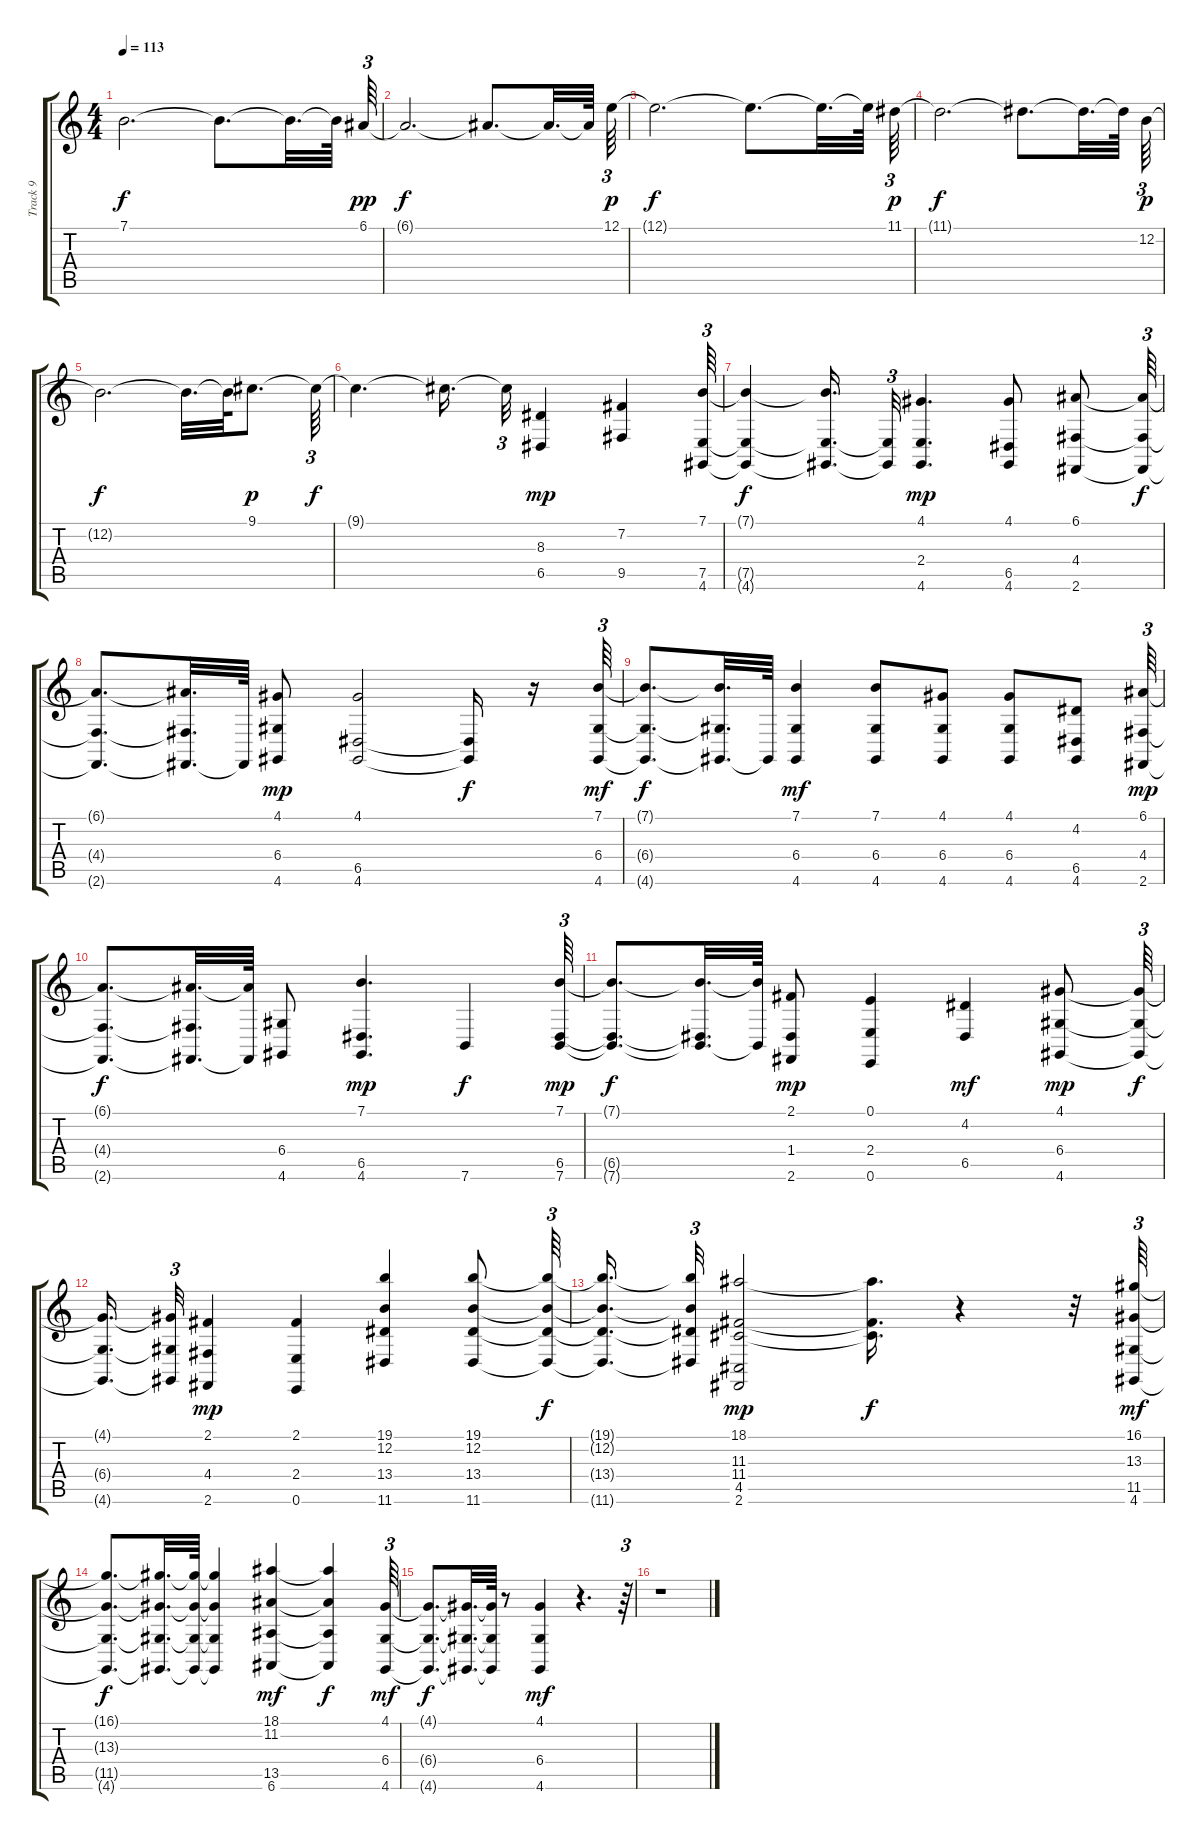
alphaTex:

\track ("Track 9" "Track 9") {instrument stringensemble1}
\staff {score tabs}
\tuning (E4 B3 G3 D3 A2 E2) {hide}
\ts (4 4)
\tempo 113
\clef g2
\ks c
7.1{t}.2{d dy f} 7.1{t}.8{d} 7.1{t}.32{d} 7.1{t}.64 6.1.64{tu (3 2) dy pp} |
6.1{t}.2{d dy f} 6.1{t}.8{d} 6.1{t}.32{d} 6.1{t}.64 12.1.64{tu (3 2) dy p} |
12.1{t}.2{d dy f} 12.1{t}.8{d} 12.1{t}.32{d} 12.1{t}.64 11.1.64{tu (3 2) dy p} |
11.1{t}.2{d dy f} 11.1{t}.8{d} 11.1{t}.32{d} 11.1{t}.64 12.2.64{tu (3 2) dy p} |
12.2{t}.2{d dy f} 12.2{t}.32{d} 12.2{t}.64 9.1.8{d dy p} 9.1{t}.64{tu (3 2) dy f} |
9.1{t}.4{d} 9.1{t}.16{d} 9.1{t}.32{tu (3 2)} (8.3 6.5).4{dy mp} (7.2 9.5).4 (7.1 7.5 4.6).64{tu (3 2)} |
(7.1{t} 7.5{t} 4.6{t}).4{dy f} (7.1{t} 7.5{t} 4.6{t}).16{d} (7.5{t} 4.6{t}).32{tu (3 2)} (4.1 2.4 4.6).4{d dy mp} (4.1 6.5 4.6).8 (6.1 4.4 2.6).8 (6.1{t} 4.4{t} 2.6{t}).64{tu (3 2) dy f} |
(6.1{t} 4.4{t} 2.6{t}).8{d} (6.1{t} 4.4{t} 2.6{t}).32{d} 2.6{t}.64 (4.1 6.4 4.6).8{dy mp} (4.1 6.5 4.6).2 (6.5{t} 4.6{t}).16{dy f} r.16 (7.1 6.4 4.6).64{tu (3 2) dy mf} |
(7.1{t} 6.4{t} 4.6{t}).8{d dy f} (7.1{t} 6.4{t} 4.6{t}).32{d} 4.6{t}.64 (7.1 6.4 4.6).4{dy mf} (7.1 6.4 4.6).8 (4.1 6.4 4.6).8 (4.1 6.4 4.6).8 (4.2 6.5 4.6).8 (6.1 4.4 2.6).64{tu (3 2) dy mp} |
(6.1{t} 4.4{t} 2.6{t}).8{d dy f} (6.1{t} 4.4{t} 2.6{t}).32{d} (6.1{t} 2.6{t}).64 (6.4 4.6).8 (7.1 6.5 4.6).4{d dy mp} 7.6.4{dy f} (7.1 6.5 7.6).64{tu (3 2) dy mp} |
(7.1{t} 6.5{t} 7.6{t}).8{d dy f} (7.1{t} 6.5{t} 7.6{t}).32{d} (7.1{t} 7.6{t}).64 (2.1 1.4 2.6).8{dy mp} (0.1 2.4 0.6).4 (4.2 6.5).4{dy mf} (4.1 6.4 4.6).8{dy mp} (4.1{t} 6.4{t} 4.6{t}).64{tu (3 2) dy f} |
(4.1{t} 6.4{t} 4.6{t}).16{d} (4.1{t} 6.4{t} 4.6{t}).32{tu (3 2)} (2.1 4.4 2.6).4{dy mp} (2.1 2.4 0.6).4 (19.1 12.2 13.4 11.6).4 (19.1 12.2 13.4 11.6).8 (19.1{t} 12.2{t} 13.4{t} 11.6{t}).64{tu (3 2) dy f} |
(19.1{t} 12.2{t} 13.4{t} 11.6{t}).16{d} (19.1{t} 12.2{t} 13.4{t} 11.6{t}).32{tu (3 2)} (18.1 11.3 11.4 4.5 2.6).2{dy mp} (18.1{t} 11.3{t} 11.4{t}).16{d dy f} r.4 r.32 (16.1 13.3 11.5 4.6).64{tu (3 2) dy mf} |
(16.1{t} 13.3{t} 11.5{t} 4.6{t}).8{d dy f} (16.1{t} 13.3{t} 11.5{t} 4.6{t}).32{d} (16.1{t} 13.3{t} 11.5{t} 4.6{t}).64 (16.1{t} 13.3{t} 11.5{t} 4.6{t}).4 (18.1 11.2 13.5 6.6).4{dy mf} (18.1{t} 11.2{t} 13.5{t} 6.6{t}).4{dy f} (4.1 6.4 4.6).64{tu (3 2) dy mf} |
(4.1{t} 6.4{t} 4.6{t}).8{d dy f} (4.1{t} 6.4{t} 4.6{t}).32{d} (4.1{t} 6.4{t} 4.6{t}).64 r.8 (4.1 6.4 4.6).4{dy mf} r.4{d} r.64{tu (3 2)} |
r.1
